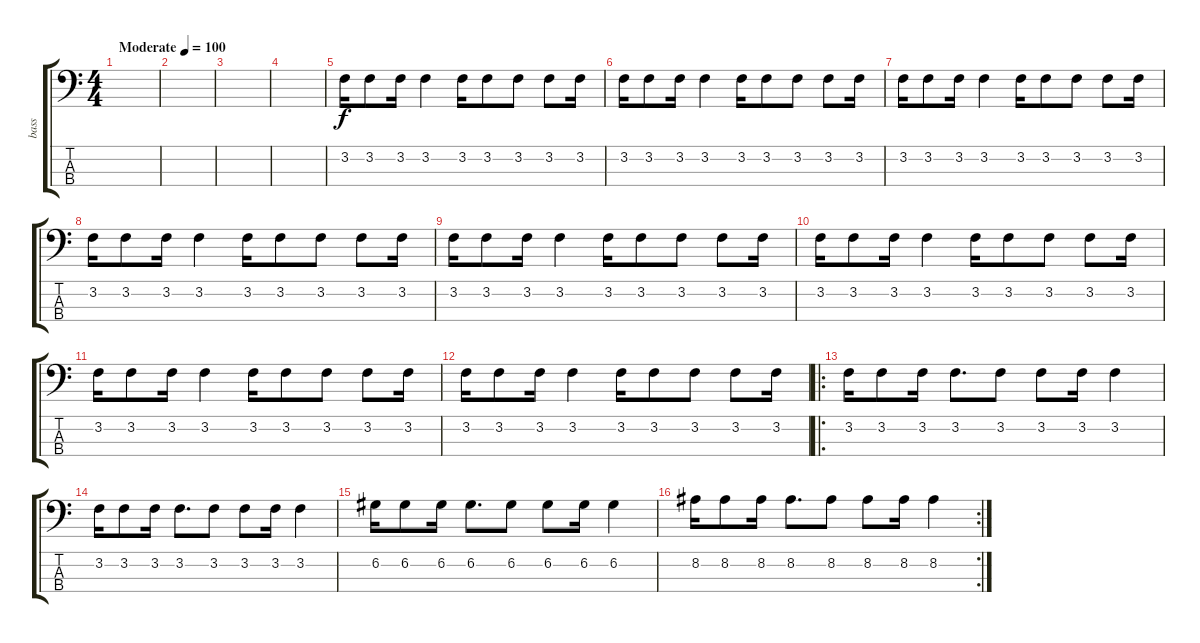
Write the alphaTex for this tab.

\track ("bass" "bass") {instrument electricbasspick}
\staff {score tabs}
\tuning (G2 D2 A1 E1) {hide}
\ts (4 4)
\tempo (100 "Moderate")
\clef f4
\ks c
|
|
|
|
3.2.16 3.2.8 3.2.16 3.2.4 3.2.16 3.2.8 3.2.8 3.2.8 3.2.16 |
3.2.16 3.2.8 3.2.16 3.2.4 3.2.16 3.2.8 3.2.8 3.2.8 3.2.16 |
3.2.16 3.2.8 3.2.16 3.2.4 3.2.16 3.2.8 3.2.8 3.2.8 3.2.16 |
3.2.16 3.2.8 3.2.16 3.2.4 3.2.16 3.2.8 3.2.8 3.2.8 3.2.16 |
3.2.16 3.2.8 3.2.16 3.2.4 3.2.16 3.2.8 3.2.8 3.2.8 3.2.16 |
3.2.16 3.2.8 3.2.16 3.2.4 3.2.16 3.2.8 3.2.8 3.2.8 3.2.16 |
3.2.16 3.2.8 3.2.16 3.2.4 3.2.16 3.2.8 3.2.8 3.2.8 3.2.16 |
3.2.16 3.2.8 3.2.16 3.2.4 3.2.16 3.2.8 3.2.8 3.2.8 3.2.16 |
\ro
3.2.16 3.2.8 3.2.16 3.2.8{d} 3.2.8 3.2.8 3.2.16 3.2.4 |
3.2.16 3.2.8 3.2.16 3.2.8{d} 3.2.8 3.2.8 3.2.16 3.2.4 |
6.2.16 6.2.8 6.2.16 6.2.8{d} 6.2.8 6.2.8 6.2.16 6.2.4 |
\rc 2
8.2.16 8.2.8 8.2.16 8.2.8{d} 8.2.8 8.2.8 8.2.16 8.2.4
